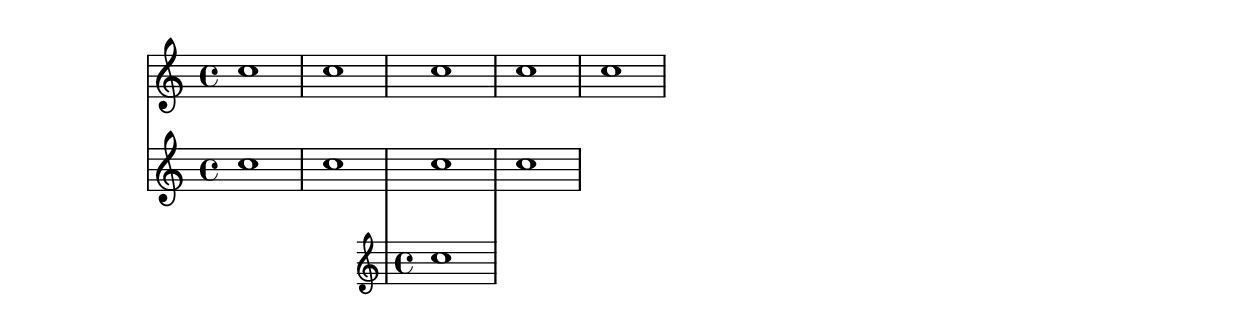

\version "2.1.36"

% definitely wil be renamed to something.
%{
(Message vers:9)
To: Adrian Mariano <adrian@camcornelledu>.
cc: gnu-music-discuss@gnu.org
Subject: Re: Switching from one staff to two staves 
Reply-To: janneke@gnu.org
In-reply-to: Your message of "Tue, 19 Jan 1999 12:27:10 EST."
             <199901191727.MAA29757@avalanchecamcornelledu>. 
Date: Wed, 20 Jan 1999 09:39:22 +0100
From: Jan Nieuwenhuizen <jan@beavis-nt>

On Tuesday, 19 January 1999, Adrian Mariano writes:

>> I want to typeset something which starts out with just one staff and then
>> harmony comes in and there are two staves.  I can't figure out how to do
>> this.  I get an extra blank staff during the second section (using
>> Lily 1.1.15):

There used to be an example called 'multi.ly'...
Try this (we'll include it in pl23/24):

extra-staff.ly:
%}


\header{ texidoc="@cindex Staff Extra
@cindex Staff Ossia
You can add (possibly temporarily) an extra staff after the beginning of 
a piece. "
}

\score {
	<<
		\new Staff \notes\relative c''{ c1 c c c c }
		\new StaffGroup \notes\relative c''{ 
			\new Staff 
			c1 c
			<< c1 \new Staff { c1 } >>
			c
		}
	>>
  	\paper {
		raggedright = ##t
		\context{
			\ScoreContext

		}
	}
}




